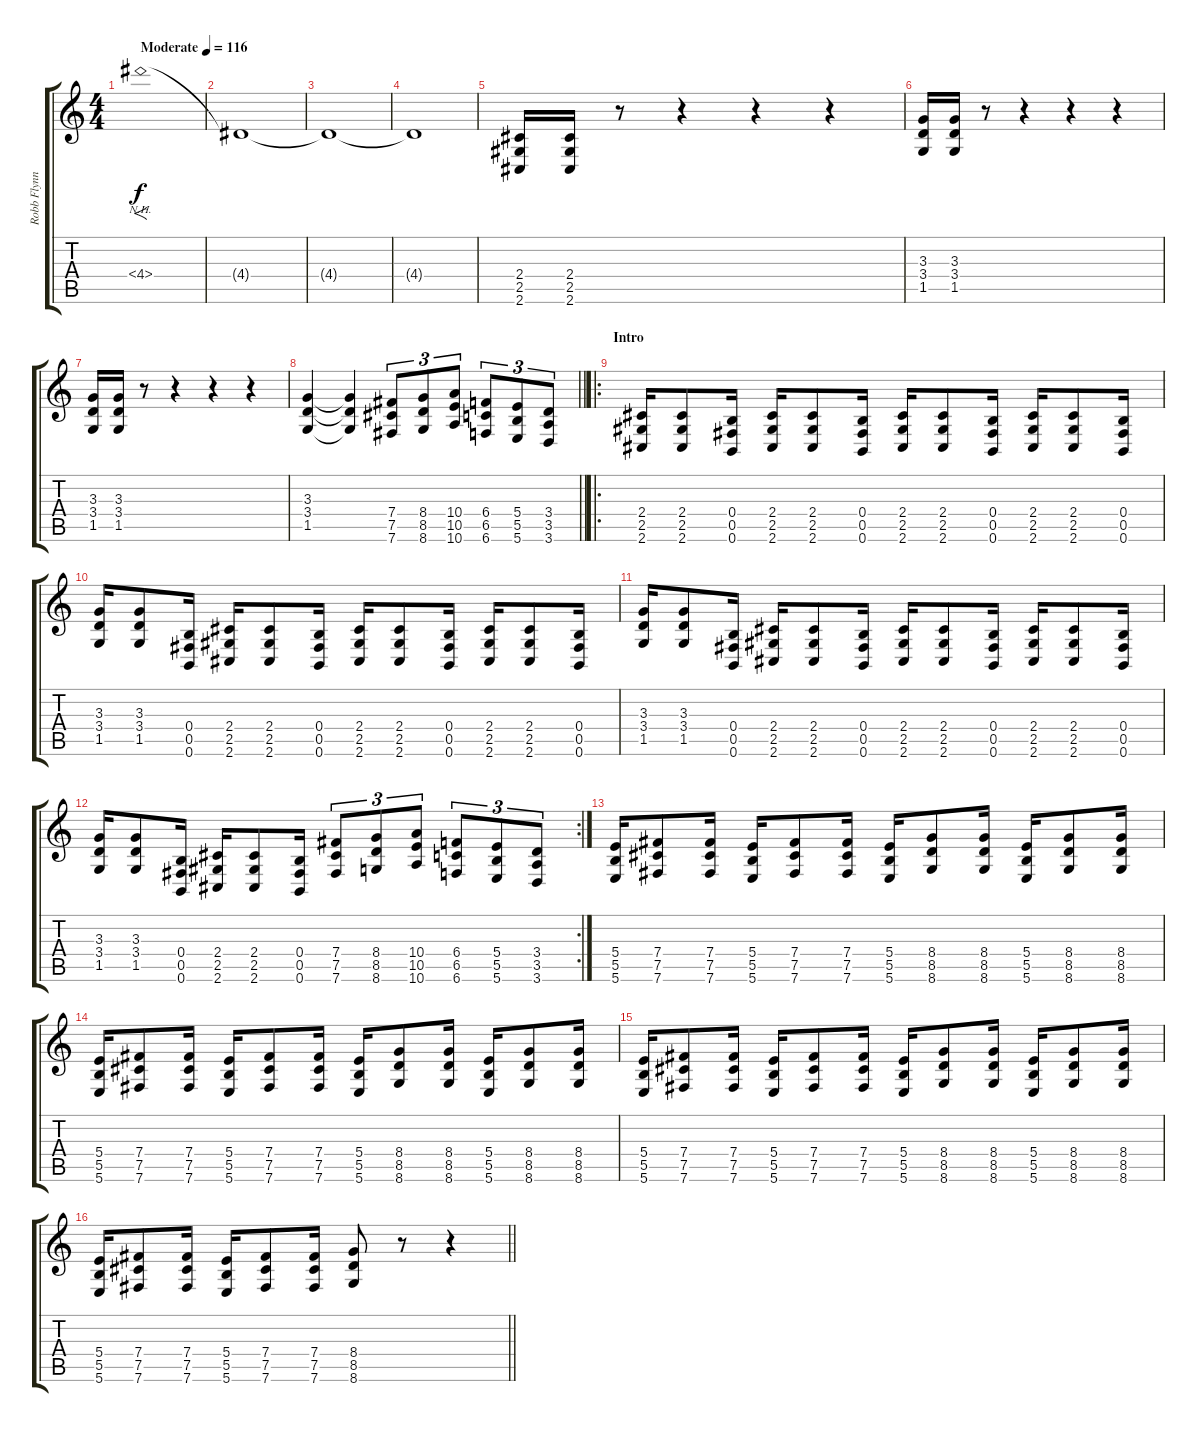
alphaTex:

\track ("Robb Flynn (Guitar)" "Robb Flynn") {instrument distortionguitar}
\staff {score tabs}
\tuning (Db4 Ab3 E3 B2 Gb2 B1) {hide}
\ts (4 4)
\tempo (116 "Moderate")
\clef g2
\ks c
4.4{nh}.1{f dy f instrument distortionguitar} |
4.4{t}.1 |
4.4{t}.1 |
4.4{t}.1 |
(2.4 2.5 2.6).16 (2.4 2.5 2.6).16 r.8 r.4 r.4 r.4 |
(3.3 3.4 1.5).16 (3.3 3.4 1.5).16 r.8 r.4 r.4 r.4 |
(3.3 3.4 1.5).16 (3.3 3.4 1.5).16 r.8 r.4 r.4 r.4 |
\barLineRight lightlight
(3.3 3.4 1.5).4 (3.3{t} 3.4{t} 1.5{t}).4 (7.4 7.5 7.6).8{tu (3 2)} (8.4 8.5 8.6).8{tu (3 2)} (10.4 10.5 10.6).8{tu (3 2)} (6.4 6.5 6.6).8{tu (3 2)} (5.4 5.5 5.6).8{tu (3 2)} (3.4 3.5 3.6).8{tu (3 2)} |
\ro
\section ("" "Intro")
(2.4 2.5 2.6).16 (2.4 2.5 2.6).8 (0.4 0.5 0.6).16 (2.4 2.5 2.6).16 (2.4 2.5 2.6).8 (0.4 0.5 0.6).16 (2.4 2.5 2.6).16 (2.4 2.5 2.6).8 (0.4 0.5 0.6).16 (2.4 2.5 2.6).16 (2.4 2.5 2.6).8 (0.4 0.5 0.6).16 |
(3.3 3.4 1.5).16 (3.3 3.4 1.5).8 (0.4 0.5 0.6).16 (2.4 2.5 2.6).16 (2.4 2.5 2.6).8 (0.4 0.5 0.6).16 (2.4 2.5 2.6).16 (2.4 2.5 2.6).8 (0.4 0.5 0.6).16 (2.4 2.5 2.6).16 (2.4 2.5 2.6).8 (0.4 0.5 0.6).16 |
(3.3 3.4 1.5).16 (3.3 3.4 1.5).8 (0.4 0.5 0.6).16 (2.4 2.5 2.6).16 (2.4 2.5 2.6).8 (0.4 0.5 0.6).16 (2.4 2.5 2.6).16 (2.4 2.5 2.6).8 (0.4 0.5 0.6).16 (2.4 2.5 2.6).16 (2.4 2.5 2.6).8 (0.4 0.5 0.6).16 |
\rc 2
(3.3 3.4 1.5).16 (3.3 3.4 1.5).8 (0.4 0.5 0.6).16 (2.4 2.5 2.6).16 (2.4 2.5 2.6).8 (0.4 0.5 0.6).16 (7.4 7.5 7.6).8{tu (3 2)} (8.4 8.5 8.6).8{tu (3 2)} (10.4 10.5 10.6).8{tu (3 2)} (6.4 6.5 6.6).8{tu (3 2)} (5.4 5.5 5.6).8{tu (3 2)} (3.4 3.5 3.6).8{tu (3 2)} |
(5.4 5.5 5.6).16 (7.4 7.5 7.6).8 (7.4 7.5 7.6).16 (5.4 5.5 5.6).16 (7.4 7.5 7.6).8 (7.4 7.5 7.6).16 (5.4 5.5 5.6).16 (8.4 8.5 8.6).8 (8.4 8.5 8.6).16 (5.4 5.5 5.6).16 (8.4 8.5 8.6).8 (8.4 8.5 8.6).16 |
(5.4 5.5 5.6).16 (7.4 7.5 7.6).8 (7.4 7.5 7.6).16 (5.4 5.5 5.6).16 (7.4 7.5 7.6).8 (7.4 7.5 7.6).16 (5.4 5.5 5.6).16 (8.4 8.5 8.6).8 (8.4 8.5 8.6).16 (5.4 5.5 5.6).16 (8.4 8.5 8.6).8 (8.4 8.5 8.6).16 |
(5.4 5.5 5.6).16 (7.4 7.5 7.6).8 (7.4 7.5 7.6).16 (5.4 5.5 5.6).16 (7.4 7.5 7.6).8 (7.4 7.5 7.6).16 (5.4 5.5 5.6).16 (8.4 8.5 8.6).8 (8.4 8.5 8.6).16 (5.4 5.5 5.6).16 (8.4 8.5 8.6).8 (8.4 8.5 8.6).16 |
\barLineRight lightlight
(5.4 5.5 5.6).16 (7.4 7.5 7.6).8 (7.4 7.5 7.6).16 (5.4 5.5 5.6).16 (7.4 7.5 7.6).8 (7.4 7.5 7.6).16 (8.4 8.5 8.6).8 r.8 r.4
